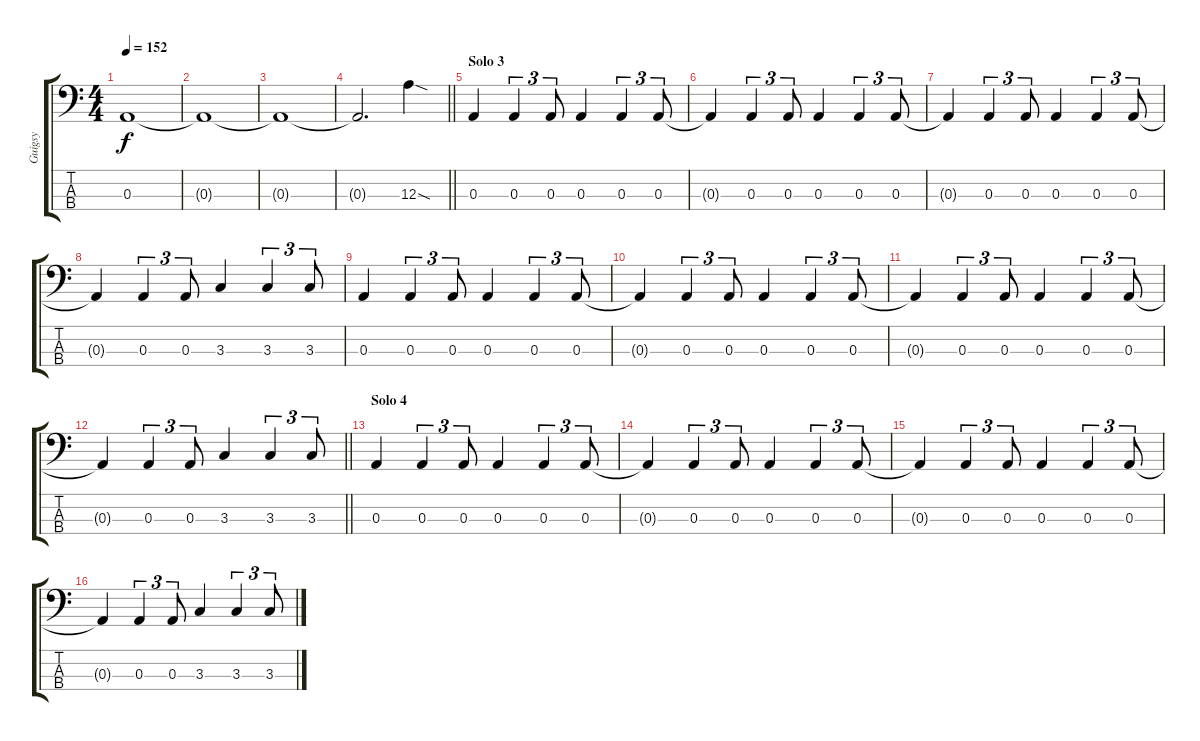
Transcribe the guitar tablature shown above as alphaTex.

\track ("Guigsy" "Guigsy") {instrument electricbasspick}
\staff {score tabs}
\tuning (G2 D2 A1 E1) {hide}
\ts (4 4)
\tempo 152
\clef f4
\ks c
0.3{t}.1{dy f volume 4} |
0.3{t}.1 |
0.3{t}.1 |
\barLineRight lightlight
0.3{t}.2{d} 12.3{sod}.4{volume 13} |
\section ("" "Solo 3")
0.3.4 0.3.4{tu (3 2)} 0.3.8{tu (3 2)} 0.3.4 0.3.4{tu (3 2)} 0.3.8{tu (3 2)} |
0.3{t}.4 0.3.4{tu (3 2)} 0.3.8{tu (3 2)} 0.3.4 0.3.4{tu (3 2)} 0.3.8{tu (3 2)} |
0.3{t}.4 0.3.4{tu (3 2)} 0.3.8{tu (3 2)} 0.3.4 0.3.4{tu (3 2)} 0.3.8{tu (3 2)} |
0.3{t}.4 0.3.4{tu (3 2)} 0.3.8{tu (3 2)} 3.3.4 3.3.4{tu (3 2)} 3.3.8{tu (3 2)} |
0.3.4 0.3.4{tu (3 2)} 0.3.8{tu (3 2)} 0.3.4 0.3.4{tu (3 2)} 0.3.8{tu (3 2)} |
0.3{t}.4 0.3.4{tu (3 2)} 0.3.8{tu (3 2)} 0.3.4 0.3.4{tu (3 2)} 0.3.8{tu (3 2)} |
0.3{t}.4 0.3.4{tu (3 2)} 0.3.8{tu (3 2)} 0.3.4 0.3.4{tu (3 2)} 0.3.8{tu (3 2)} |
\barLineRight lightlight
0.3{t}.4 0.3.4{tu (3 2)} 0.3.8{tu (3 2)} 3.3.4 3.3.4{tu (3 2)} 3.3.8{tu (3 2)} |
\section ("" "Solo 4")
0.3.4 0.3.4{tu (3 2)} 0.3.8{tu (3 2)} 0.3.4 0.3.4{tu (3 2)} 0.3.8{tu (3 2)} |
0.3{t}.4 0.3.4{tu (3 2)} 0.3.8{tu (3 2)} 0.3.4 0.3.4{tu (3 2)} 0.3.8{tu (3 2)} |
0.3{t}.4 0.3.4{tu (3 2)} 0.3.8{tu (3 2)} 0.3.4 0.3.4{tu (3 2)} 0.3.8{tu (3 2)} |
0.3{t}.4 0.3.4{tu (3 2)} 0.3.8{tu (3 2)} 3.3.4 3.3.4{tu (3 2)} 3.3.8{tu (3 2)}
